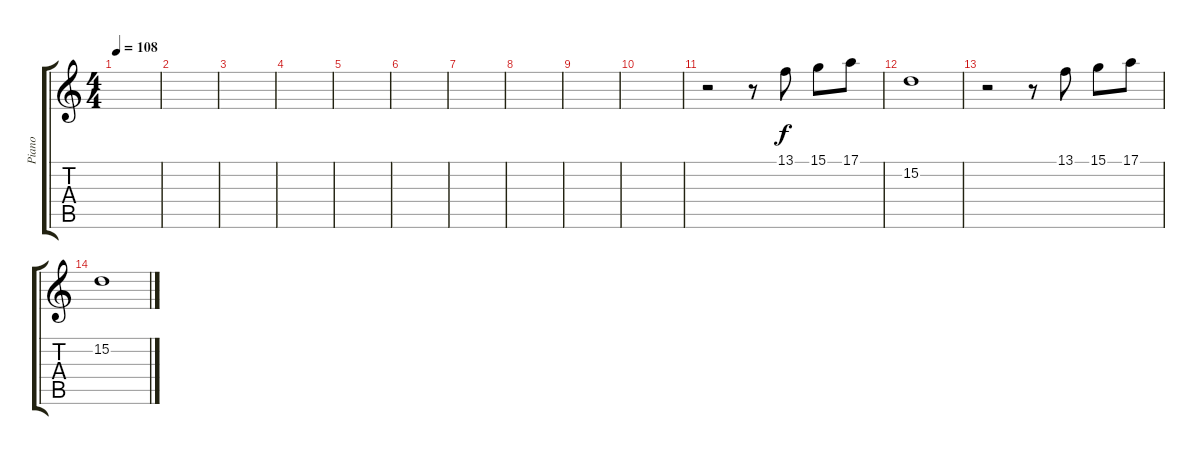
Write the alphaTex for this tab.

\track ("Piano" "Piano") {instrument acousticgrandpiano}
\staff {score tabs}
\tuning (E4 B3 G3 D3 A2 E2) {hide}
\ts (4 4)
\tempo 108
\clef g2
\ks c
|
|
|
|
|
|
|
|
|
|
r.2 r.8 13.1.8 15.1.8 17.1.8 |
15.2.1 |
r.2 r.8 13.1.8 15.1.8 17.1.8 |
15.2.1
